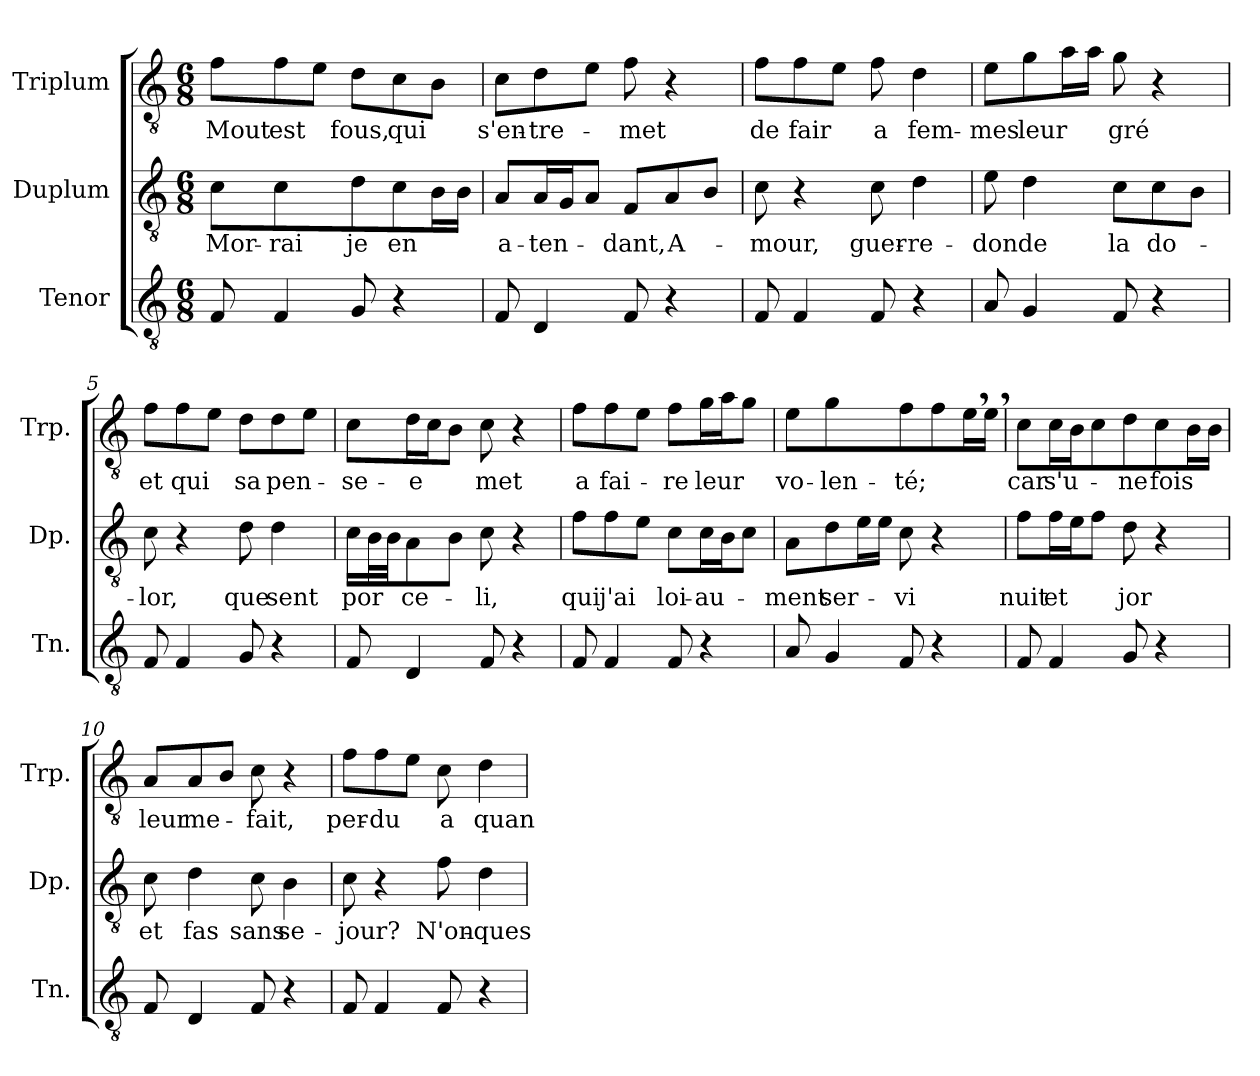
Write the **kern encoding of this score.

**kern	**kern	**text	**kern	**text
*part3	*part2	*part2	*part1	*part1
*staff3	*staff2	*staff2	*staff1	*staff1
*I"Tenor	*I"Duplum	*	*I"Triplum	*
*I'Tn.	*I'Dp.	*	*I'Trp.	*
*clefGv2	*clefGv2	*	*clefGv2	*
*k[]	*k[]	*	*k[]	*
*M6/8	*M6/8	*	*M6/8	*
=1	=1	=1	=1	=1
!	!	!LO:LY:b	!	!LO:LY:b
8F/	8c\	Mor-	8f\L	Mout
!	!	!LO:LY:b	!	!LO:LY:b
4F/	4c\	-rai	8f\	est
.	.	.	8e\J	.
!	!	!LO:LY:b	!	!LO:LY:b
8G/	8d\L	je	8d\L	fous,
!	!	!LO:LY:b	!	!LO:LY:b
4r	8c\	en	8c\	qui
*	*tremolo	*	*	*
.	16B\	.	8B\J	.
.	16B\JJ	.	.	.
*	*Xtremolo	*	*	*
=2	=2	=2	=2	=2
!	!	!LO:LY:b	!	!LO:LY:b
8F/	8A/L	a-	8c\L	s'en-
!	!	!LO:LY:b	!	!LO:LY:b
4D/	16A/L	-ten-	8d\	-tre-
.	16G/J	.	.	.
.	8A/J	.	8e\J	.
!	!	!LO:LY:b	!	!LO:LY:b
8F/	8F/L	-dant,	8f\	-met
!	!	!LO:LY:b	!	!
4r	8A/	A-	4r	.
.	8B/J	.	.	.
=3	=3	=3	=3	=3
!	!	!LO:LY:b	!	!LO:LY:b
8F/	8c\	-mour,	8f\L	de
!	!	!	!	!LO:LY:b
4F/	4r	.	8f\	fair
.	.	.	8e\J	.
!	!	!LO:LY:b	!	!LO:LY:b
8F/	8c\	guer-	8f\	a
!	!	!LO:LY:b	!	!LO:LY:b
4r	4d\	-re-	4d\	fem-
=4	=4	=4	=4	=4
!	!	!LO:LY:b	!	!LO:LY:b
8A/	8e\	-don	8e\L	-mes
!	!	!LO:LY:b	!	!LO:LY:b
4G/	4d\	de	8g\	leur
*	*	*	*tremolo	*
.	.	.	16a\	.
.	.	.	16a\JJ	.
*	*	*	*Xtremolo	*
!	!	!LO:LY:b	!	!LO:LY:b
8F/	8c\L	la	8g\	gré
!	!	!LO:LY:b	!	!
4r	8c\	do-	4r	.
.	8B\J	.	.	.
=5	=5	=5	=5	=5
!	!	!LO:LY:b	!	!LO:LY:b
8F/	8c\	-lor,	8f\L	et
!	!	!	!	!LO:LY:b
4F/	4r	.	8f\	qui
.	.	.	8e\J	.
!	!	!LO:LY:b	!	!LO:LY:b
8G/	8d\	que	8d\L	sa
!	!	!LO:LY:b	!	!LO:LY:b
4r	4d\	sent	8d\	pen-
.	.	.	8e\J	.
!!LO:LB:g=z
=6	=6	=6	=6	=6
!	!	!LO:LY:b	!	!LO:LY:b
8F/	16c\LL	por	8c\L	-se-
*	*tremolo	*	*	*
.	32B\	.	.	.
.	32B\JJJ	.	.	.
*	*Xtremolo	*	*	*
!	!	!LO:LY:b	!	!LO:LY:b
4D/	8A\	ce-	16d\L	-e
.	.	.	16c\J	.
.	8B\J	.	8B\J	.
!	!	!LO:LY:b	!	!LO:LY:b
8F/	8c\	-li,	8c\	met
4r	4r	.	4r	.
=7	=7	=7	=7	=7
!	!	!LO:LY:b	!	!LO:LY:b
8F/	8f\L	qui	8f\L	a
!	!	!LO:LY:b	!	!LO:LY:b
4F/	8f\	j'ai	8f\	fai-
.	8e\J	.	8e\J	.
!	!	!LO:LY:b	!	!LO:LY:b
8F/	8c\L	loi-	8f\L	-re
!	!	!LO:LY:b	!	!LO:LY:b
4r	16c\L	-au-	16g\L	leur
.	16B\J	.	16a\J	.
.	8c\J	.	8g\J	.
=8	=8	=8	=8	=8
!	!	!LO:LY:b	!	!LO:LY:b
8A/	8A\L	-ment	8e\	vo-
!	!	!LO:LY:b	!	!LO:LY:b
4G/	8d\	ser-	4g\	-len-
*	*tremolo	*	*	*
.	16e\	.	.	.
.	16e\JJ	.	.	.
*	*Xtremolo	*	*	*
!	!	!LO:LY:b	!	!LO:LY:b
8F/	8c\	-vi	8f\L	-té;
4r	4r	.	8f\	.
*	*	*	*tremolo	*
.	.	.	16e,\	.
.	.	.	16e,\JJ	.
*	*	*	*Xtremolo	*
=9	=9	=9	=9	=9
!	!	!LO:LY:b	!	!LO:LY:b
8F/	8f\L	nuit	8c\L	car
!	!	!LO:LY:b	!	!LO:LY:b
4F/	16f\L	et	16c\L	s'u-
.	16e\J	.	16B\J	.
.	8f\J	.	8c\J	.
!	!	!LO:LY:b	!	!LO:LY:b
8G/	8d\	jor	8d\L	-ne
!	!	!	!	!LO:LY:b
4r	4r	.	8c\	fois
*	*	*	*tremolo	*
.	.	.	16B\	.
.	.	.	16B\JJ	.
*	*	*	*Xtremolo	*
=10	=10	=10	=10	=10
!	!	!LO:LY:b	!	!LO:LY:b
8F/	8c\	et	8A/L	leur
!	!	!LO:LY:b	!	!LO:LY:b
4D/	4d\	fas	8A/	me-
.	.	.	8B/J	.
!	!	!LO:LY:b	!	!LO:LY:b
8F/	8c\	sans	8c\	-fait,
!	!	!LO:LY:b	!	!
4r	4B\	se-	4r	.
!!LO:LB:g=z
=11	=11	=11	=11	=11
!	!	!LO:LY:b	!	!LO:LY:b
8F/	8c\	-jour?	8f\L	per-
!	!	!	!	!LO:LY:b
4F/	4r	.	8f\	-du
.	.	.	8e\J	.
!	!	!LO:LY:b	!	!LO:LY:b
8F/	8f\	N'on-	8c\	a
!	!	!LO:LY:b	!	!LO:LY:b
4r	4d\	-ques	4d\	quan-
=	=	=	=	=
*-	*-	*-	*-	*-
